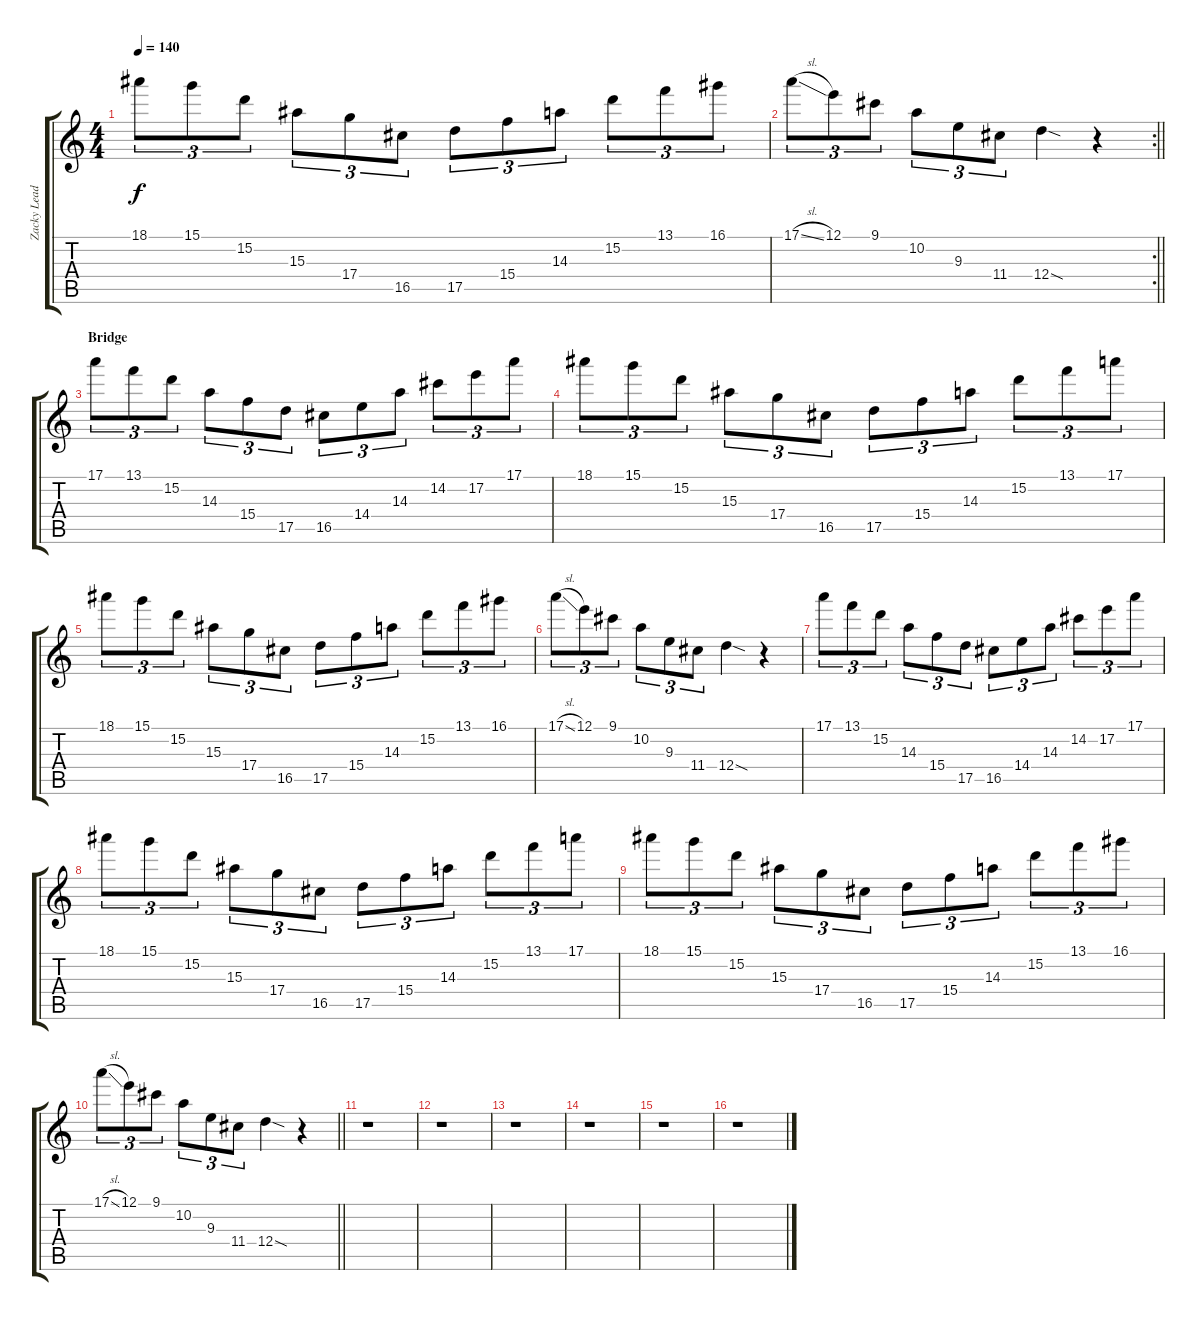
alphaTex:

\track ("Zacky Lead 2" "Zacky Lead") {instrument overdrivenguitar}
\staff {score tabs}
\tuning (E4 B3 G3 D3 A2 D2) {hide}
\ts (4 4)
\tempo 140
\clef g2
\ks c
18.1.8{tu (3 2) dy f} 15.1.8{tu (3 2)} 15.2.8{tu (3 2)} 15.3.8{tu (3 2)} 17.4.8{tu (3 2)} 16.5.8{tu (3 2)} 17.5.8{tu (3 2)} 15.4.8{tu (3 2)} 14.3.8{tu (3 2)} 15.2.8{tu (3 2)} 13.1.8{tu (3 2)} 16.1.8{tu (3 2)} |
\rc 2
\barLineRight lightlight
17.1{sl}.8{tu (3 2)} 12.1.8{tu (3 2)} 9.1.8{tu (3 2)} 10.2.8{tu (3 2)} 9.3.8{tu (3 2)} 11.4.8{tu (3 2)} 12.4{sod}.4 r.4 |
\section ("" "Bridge")
17.1.8{tu (3 2)} 13.1.8{tu (3 2)} 15.2.8{tu (3 2)} 14.3.8{tu (3 2)} 15.4.8{tu (3 2)} 17.5.8{tu (3 2)} 16.5.8{tu (3 2)} 14.4.8{tu (3 2)} 14.3.8{tu (3 2)} 14.2.8{tu (3 2)} 17.2.8{tu (3 2)} 17.1.8{tu (3 2)} |
18.1.8{tu (3 2)} 15.1.8{tu (3 2)} 15.2.8{tu (3 2)} 15.3.8{tu (3 2)} 17.4.8{tu (3 2)} 16.5.8{tu (3 2)} 17.5.8{tu (3 2)} 15.4.8{tu (3 2)} 14.3.8{tu (3 2)} 15.2.8{tu (3 2)} 13.1.8{tu (3 2)} 17.1.8{tu (3 2)} |
18.1.8{tu (3 2)} 15.1.8{tu (3 2)} 15.2.8{tu (3 2)} 15.3.8{tu (3 2)} 17.4.8{tu (3 2)} 16.5.8{tu (3 2)} 17.5.8{tu (3 2)} 15.4.8{tu (3 2)} 14.3.8{tu (3 2)} 15.2.8{tu (3 2)} 13.1.8{tu (3 2)} 16.1.8{tu (3 2)} |
17.1{sl}.8{tu (3 2)} 12.1.8{tu (3 2)} 9.1.8{tu (3 2)} 10.2.8{tu (3 2)} 9.3.8{tu (3 2)} 11.4.8{tu (3 2)} 12.4{sod}.4 r.4 |
17.1.8{tu (3 2)} 13.1.8{tu (3 2)} 15.2.8{tu (3 2)} 14.3.8{tu (3 2)} 15.4.8{tu (3 2)} 17.5.8{tu (3 2)} 16.5.8{tu (3 2)} 14.4.8{tu (3 2)} 14.3.8{tu (3 2)} 14.2.8{tu (3 2)} 17.2.8{tu (3 2)} 17.1.8{tu (3 2)} |
18.1.8{tu (3 2)} 15.1.8{tu (3 2)} 15.2.8{tu (3 2)} 15.3.8{tu (3 2)} 17.4.8{tu (3 2)} 16.5.8{tu (3 2)} 17.5.8{tu (3 2)} 15.4.8{tu (3 2)} 14.3.8{tu (3 2)} 15.2.8{tu (3 2)} 13.1.8{tu (3 2)} 17.1.8{tu (3 2)} |
18.1.8{tu (3 2)} 15.1.8{tu (3 2)} 15.2.8{tu (3 2)} 15.3.8{tu (3 2)} 17.4.8{tu (3 2)} 16.5.8{tu (3 2)} 17.5.8{tu (3 2)} 15.4.8{tu (3 2)} 14.3.8{tu (3 2)} 15.2.8{tu (3 2)} 13.1.8{tu (3 2)} 16.1.8{tu (3 2)} |
\barLineRight lightlight
17.1{sl}.8{tu (3 2)} 12.1.8{tu (3 2)} 9.1.8{tu (3 2)} 10.2.8{tu (3 2)} 9.3.8{tu (3 2)} 11.4.8{tu (3 2)} 12.4{sod}.4 r.4 |
r.1 |
r.1 |
r.1 |
r.1 |
r.1 |
r.1
